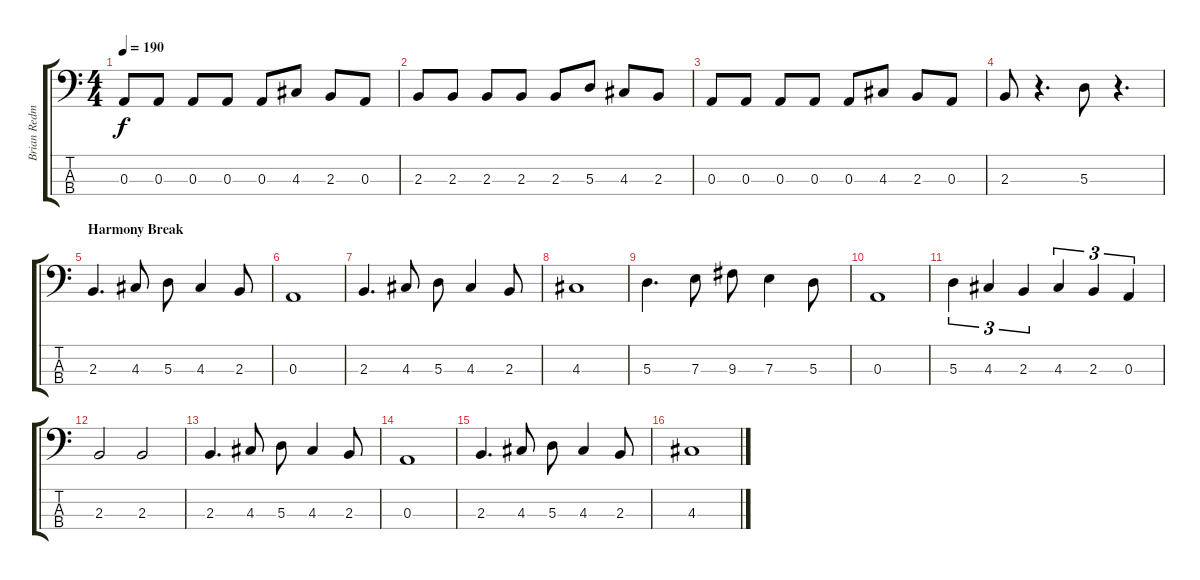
\track ("Brian Redman" "Brian Redm") {instrument electricbassfinger}
\staff {score tabs}
\tuning (G2 D2 A1 E1) {hide}
\ts (4 4)
\tempo 190
\clef f4
\ks c
0.3.8{dy f} 0.3.8 0.3.8 0.3.8 0.3.8 4.3.8 2.3.8 0.3.8 |
2.3.8 2.3.8 2.3.8 2.3.8 2.3.8 5.3.8 4.3.8 2.3.8 |
0.3.8 0.3.8 0.3.8 0.3.8 0.3.8 4.3.8 2.3.8 0.3.8 |
2.3.8 r.4{d} 5.3.8 r.4{d} |
\section ("" "Harmony Break")
2.3.4{d} 4.3.8 5.3.8 4.3.4 2.3.8 |
0.3.1 |
2.3.4{d} 4.3.8 5.3.8 4.3.4 2.3.8 |
4.3.1 |
5.3.4{d} 7.3.8 9.3.8 7.3.4 5.3.8 |
0.3.1 |
5.3.4{tu (3 2)} 4.3.4{tu (3 2)} 2.3.4{tu (3 2)} 4.3.4{tu (3 2)} 2.3.4{tu (3 2)} 0.3.4{tu (3 2)} |
2.3.2 2.3.2 |
2.3.4{d} 4.3.8 5.3.8 4.3.4 2.3.8 |
0.3.1 |
2.3.4{d} 4.3.8 5.3.8 4.3.4 2.3.8 |
4.3.1
